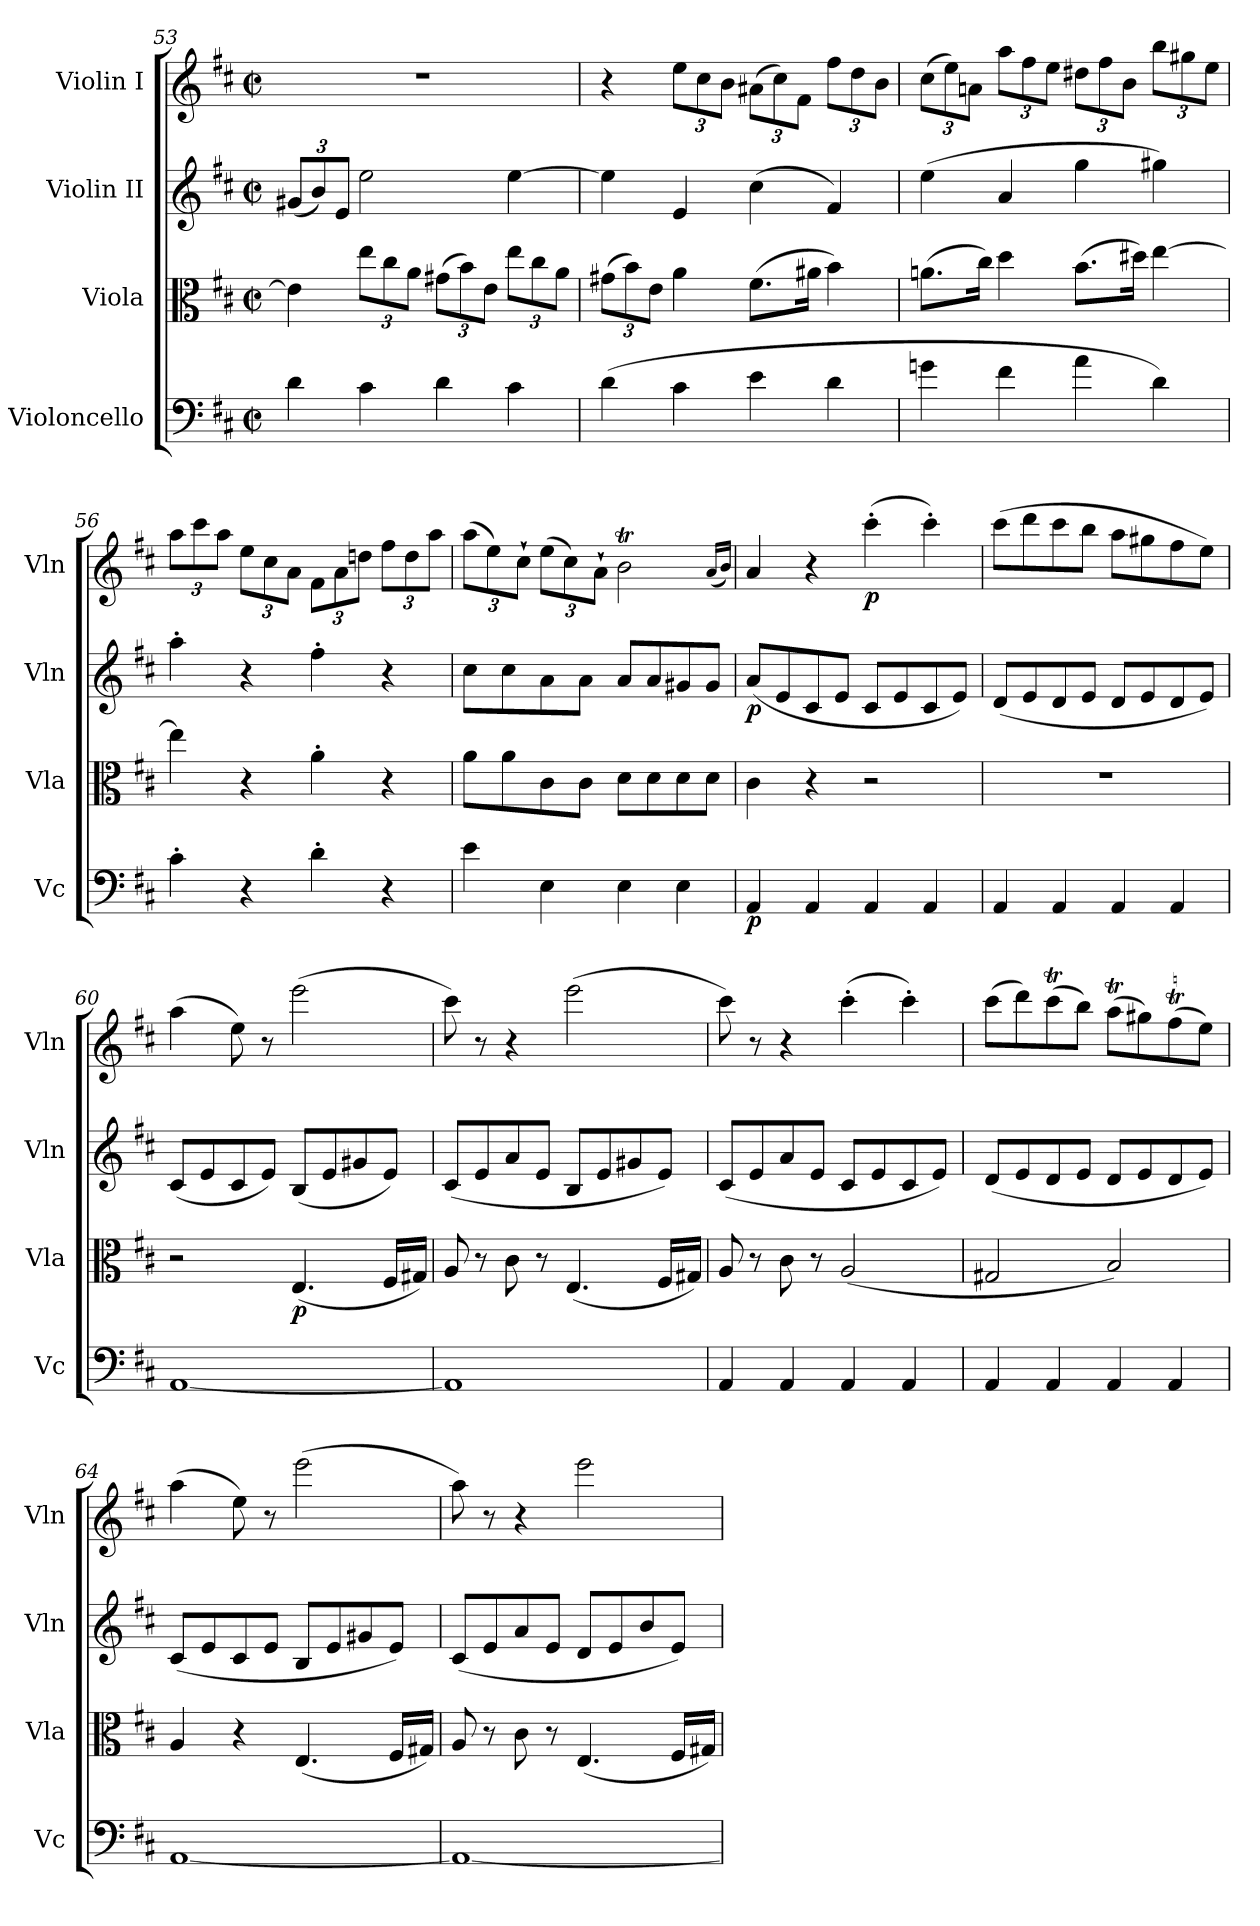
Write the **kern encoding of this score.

**kern	**dynam	**kern	**dynam	**kern	**dynam	**kern	**dynam
*part4	*part4	*part3	*part3	*part2	*part2	*part1	*part1
*staff4	*staff4	*staff3	*staff3	*staff2	*staff2	*staff1	*staff1
*I"Violoncello	*	*I"Viola	*	*I"Violin II	*	*I"Violin I	*
*I'Vc	*	*I'Vla	*	*I'Vln	*	*I'Vln	*
*clefF4	*	*clefC3	*	*clefG2	*	*clefG2	*
*k[f#c#]	*	*k[f#c#]	*	*k[f#c#]	*	*k[f#c#]	*
*M2/2	*	*M2/2	*	*M2/2	*	*M2/2	*
*met(c|)	*	*met(c|)	*	*met(c|)	*	*met(c|)	*
*	*	*	*	*Xbrackettup	*	*	*
=53	=53	=53	=53	=53	=53	=53	=53
4d\	.	4e\]	.	(<12g#X/L	.	1r	.
.	.	.	.	12b/)	.	.	.
.	.	.	.	12e/J	.	.	.
*	*	*Xbrackettup	*	*	*	*	*
4c#\	.	12ee\L	.	2ee\	.	.	.
.	.	12cc#\	.	.	.	.	.
.	.	12a\J	.	.	.	.	.
4d\	.	(>12g#X\L	.	.	.	.	.
.	.	12b\)	.	.	.	.	.
.	.	12e\J	.	.	.	.	.
4c#\	.	12ee\L	.	[4ee\	.	.	.
.	.	12cc#\	.	.	.	.	.
.	.	12a\J	.	.	.	.	.
=54	=54	=54	=54	=54	=54	=54	=54
(>4d\	.	(>12g#X\L	.	4ee\]	.	4r	.
.	.	12b\)	.	.	.	.	.
.	.	12e\J	.	.	.	.	.
*	*	*	*	*	*	*Xbrackettup	*
4c#\	.	4a\	.	4e/	.	12ee\L	.
.	.	.	.	.	.	12cc#\	.
.	.	.	.	.	.	12b\J	.
4e\	.	(>8.f#\L	.	(>4cc#\	.	(>12a#X\L	.
.	.	.	.	.	.	12cc#\)	.
.	.	.	.	.	.	12f#\J	.
.	.	16a#X\Jk	.	.	.	.	.
4d\	.	4b\)	.	4f#/)	.	12ff#\L	.
.	.	.	.	.	.	12dd\	.
.	.	.	.	.	.	12b\J	.
!!LO:PB:g=z
=55	=55	=55	=55	=55	=55	=55	=55
4gn\	.	(>8.an\L	.	(>4ee\	.	(>12cc#\L	.
.	.	.	.	.	.	12ee\)	.
.	.	.	.	.	.	12an\J	.
.	.	16cc#\Jk)	.	.	.	.	.
4f#\	.	4dd\	.	4a/	.	12aa\L	.
.	.	.	.	.	.	12ff#\	.
.	.	.	.	.	.	12ee\J	.
4a\	.	(>8.b\L	.	4gg\	.	12dd#X\L	.
.	.	.	.	.	.	12ff#\	.
.	.	.	.	.	.	12b\J	.
.	.	16dd#X\Jk)	.	.	.	.	.
4d\)	.	[4ee\	.	4gg#X\)	.	12bb\L	.
.	.	.	.	.	.	12gg#X\	.
.	.	.	.	.	.	12ee\J	.
=56	=56	=56	=56	=56	=56	=56	=56
4c#'\	.	4ee\]	.	4aa'\	.	12aa\L	.
.	.	.	.	.	.	12ccc#\	.
.	.	.	.	.	.	12aa\J	.
4r	.	4r	.	4r	.	12ee\L	.
.	.	.	.	.	.	12cc#\	.
.	.	.	.	.	.	12a\J	.
4d'\	.	4a'\	.	4ff#'\	.	12f#\L	.
.	.	.	.	.	.	12a\	.
.	.	.	.	.	.	12ddn\J	.
4r	.	4r	.	4r	.	12ff#\L	.
.	.	.	.	.	.	12dd\	.
.	.	.	.	.	.	12aa\J	.
=57	=57	=57	=57	=57	=57	=57	=57
4e\	.	8a\L	.	8cc#\L	.	(>12aa\L	.
.	.	.	.	.	.	12ee\)	.
.	.	8a\	.	8cc#\	.	.	.
.	.	.	.	.	.	12cc#`\J	.
4E\	.	8c#\	.	8a\	.	(>12ee\L	.
.	.	.	.	.	.	12cc#\)	.
.	.	8c#\J	.	8a\J	.	.	.
.	.	.	.	.	.	12a`\J	.
4E\	.	8d\L	.	8a/L	.	2bT\	.
.	.	8d\	.	8a/	.	.	.
4E\	.	8d\	.	8g#X/	.	.	.
.	.	8d\J	.	8g#/J	.	.	.
.	.	.	.	.	.	(<16qa/LL	.
.	.	.	.	.	.	16qb/JJ)	.
!!LO:LB:g=z
=58	=58	=58	=58	=58	=58	=58	=58
!	!LO:DY:b	!	!	!	!LO:DY:b	!	!
4AA/	p	4c#\	.	(<8a/L	p	4a/	.
.	.	.	.	8e/	.	.	.
4AA/	.	4r	.	8c#/	.	4r	.
.	.	.	.	8e/J	.	.	.
!	!	!	!	!	!	!	!LO:DY:b
4AA/	.	2r	.	8c#/L	.	(>4ccc#'\	p
.	.	.	.	8e/	.	.	.
4AA/	.	.	.	8c#/	.	4ccc#'\)	.
.	.	.	.	8e/J)	.	.	.
=59	=59	=59	=59	=59	=59	=59	=59
4AA/	.	1r	.	(<8d/L	.	(>8ccc#\L	.
.	.	.	.	8e/	.	8ddd\	.
4AA/	.	.	.	8d/	.	8ccc#\	.
.	.	.	.	8e/J	.	8bb\J	.
4AA/	.	.	.	8d/L	.	8aa\L	.
.	.	.	.	8e/	.	8gg#X\	.
4AA/	.	.	.	8d/	.	8ff#\	.
.	.	.	.	8e/J)	.	8ee\J)	.
=60	=60	=60	=60	=60	=60	=60	=60
[1AA	.	2r	.	(<8c#/L	.	(>4aa\	.
.	.	.	.	8e/	.	.	.
.	.	.	.	8c#/	.	8ee\)	.
.	.	.	.	8e/J)	.	8r	.
!	!	!	!LO:DY:b	!	!	!	!
.	.	(<4.E/	p	(<8B/L	.	(>2eee\	.
.	.	.	.	8e/	.	.	.
.	.	.	.	8g#X/	.	.	.
.	.	16F#/LL	.	8e/J)	.	.	.
.	.	16G#X/JJ)	.	.	.	.	.
=61	=61	=61	=61	=61	=61	=61	=61
1AA]	.	8A/	.	(<8c#/L	.	8ccc#\)	.
.	.	8r	.	8e/	.	8r	.
.	.	8c#\	.	8a/	.	4r	.
.	.	8r	.	8e/J	.	.	.
.	.	(<4.E/	.	8B/L	.	(>2eee\	.
.	.	.	.	8e/	.	.	.
.	.	.	.	8g#X/	.	.	.
.	.	16F#/LL	.	8e/J)	.	.	.
.	.	16G#X/JJ)	.	.	.	.	.
!!LO:LB:g=z
=62	=62	=62	=62	=62	=62	=62	=62
4AA/	.	8A/	.	(<8c#/L	.	8ccc#\)	.
.	.	8r	.	8e/	.	8r	.
4AA/	.	8c#\	.	8a/	.	4r	.
.	.	8r	.	8e/J	.	.	.
4AA/	.	(<2A/	.	8c#/L	.	(>4ccc#'\	.
.	.	.	.	8e/	.	.	.
4AA/	.	.	.	8c#/	.	4ccc#'\)	.
.	.	.	.	8e/J)	.	.	.
=63	=63	=63	=63	=63	=63	=63	=63
4AA/	.	2G#X/	.	(<8d/L	.	(>8ccc#\L	.
.	.	.	.	8e/	.	8ddd\)	.
4AA/	.	.	.	8d/	.	(>8ccc#t\	.
.	.	.	.	8e/J	.	8bb\J)	.
4AA/	.	2B/)	.	8d/L	.	(>8aaT\L	.
.	.	.	.	8e/	.	8gg#X\)	.
4AA/	.	.	.	8d/	.	(>8ff#t\	.
.	.	.	.	8e/J)	.	8ee\J)	.
=64	=64	=64	=64	=64	=64	=64	=64
[1AA	.	4A/	.	(<8c#/L	.	(>4aa\	.
.	.	.	.	8e/	.	.	.
.	.	4r	.	8c#/	.	8ee\)	.
.	.	.	.	8e/J	.	8r	.
.	.	(<4.E/	.	8B/L	.	(>2eee\	.
.	.	.	.	8e/	.	.	.
.	.	.	.	8g#X/	.	.	.
.	.	16F#/LL	.	8e/J)	.	.	.
.	.	16G#X/JJ)	.	.	.	.	.
=65	=65	=65	=65	=65	=65	=65	=65
1AA_	.	8A/	.	(<8c#/L	.	8aa\)	.
.	.	8r	.	8e/	.	8r	.
.	.	8c#\	.	8a/	.	4r	.
.	.	8r	.	8e/J	.	.	.
.	.	(<4.E/	.	8d/L	.	2eee\	.
.	.	.	.	8e/	.	.	.
.	.	.	.	8b/	.	.	.
.	.	16F#/LL	.	8e/J)	.	.	.
.	.	16G#X/JJ)	.	.	.	.	.
=	=	=	=	=	=	=	=
*-	*-	*-	*-	*-	*-	*-	*-
